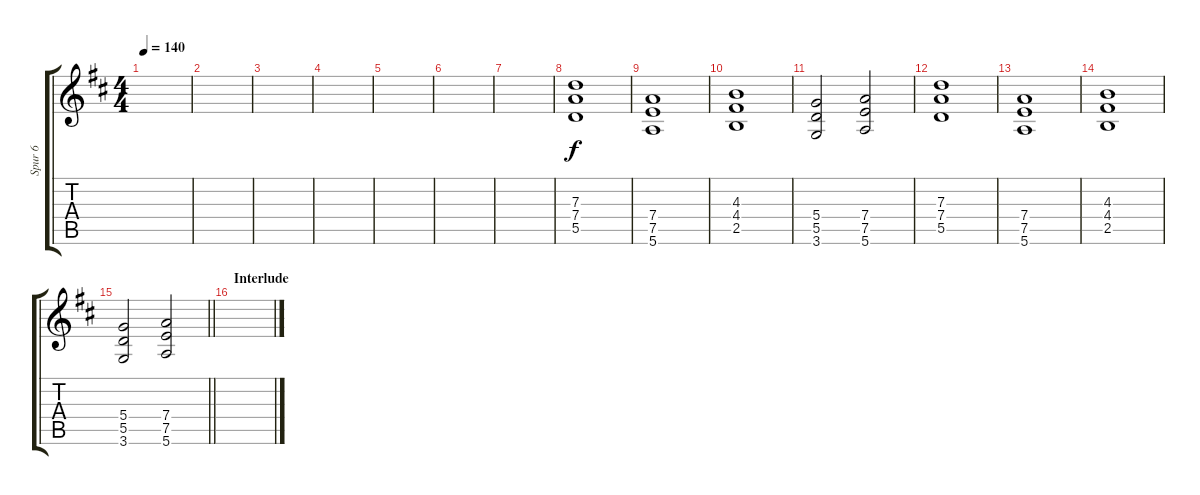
\track ("Spur 6" "Spur 6") {instrument distortionguitar}
\staff {score tabs}
\tuning (E4 B3 G3 D3 A2 E2) {hide}
\ts (4 4)
\tempo 140
\clef g2
\ks d
|
|
|
|
|
|
|
(7.3 7.4 5.5).1 |
(7.4 7.5 5.6).1 |
(4.3 4.4 2.5).1 |
(5.4 5.5 3.6).2 (7.4 7.5 5.6).2 |
(7.3 7.4 5.5).1 |
(7.4 7.5 5.6).1 |
(4.3 4.4 2.5).1 |
\barLineRight lightlight
(5.4 5.5 3.6).2 (7.4 7.5 5.6).2 |
\section ("" "Interlude")
